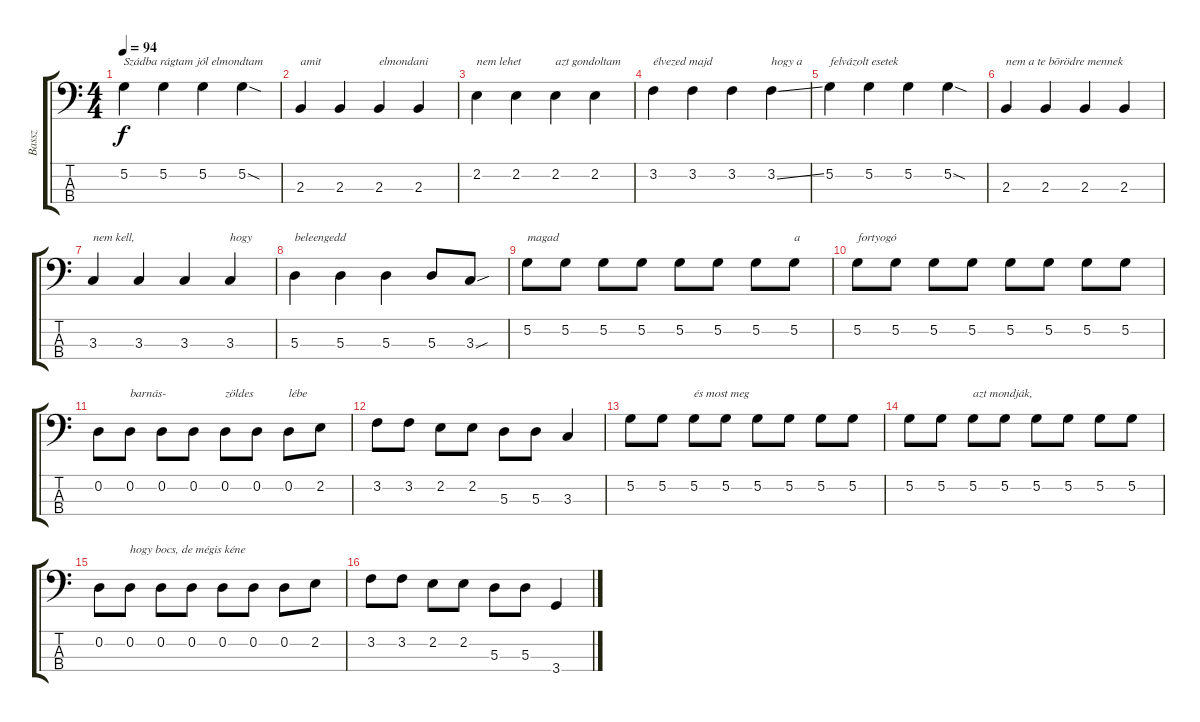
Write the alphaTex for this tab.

\track ("Bassz" "Bassz") {instrument fretlessbass}
\staff {score tabs}
\tuning (G2 D2 A1 E1) {hide}
\ts (4 4)
\tempo 94
\clef f4
\ks c
5.2.4{txt "Szádba rágtam jól elmondtam" dy f instrument fretlessbass} 5.2.4 5.2.4 5.2{sod}.4 |
2.3.4{txt "amit "} 2.3.4 2.3.4{txt "elmondani"} 2.3.4 |
2.2.4{txt "nem lehet"} 2.2.4 2.2.4{txt "azt gondoltam"} 2.2.4 |
3.2.4{txt "élvezed majd"} 3.2.4 3.2.4 3.2{ss}.4{txt "hogy a"} |
5.2.4{txt "felvázolt esetek"} 5.2.4 5.2.4 5.2{sod}.4 |
2.3.4{txt "nem a te bõrödre mennek"} 2.3.4 2.3.4 2.3.4 |
3.3.4{txt "nem kell,"} 3.3.4 3.3.4 3.3.4{txt "hogy"} |
5.3.4{txt "beleengedd"} 5.3.4 5.3.4 5.3.8 3.3{sou}.8 |
5.2.8{txt "magad"} 5.2.8 5.2.8 5.2.8 5.2.8 5.2.8 5.2.8 5.2.8{txt "a"} |
5.2.8{txt "fortyogó"} 5.2.8 5.2.8 5.2.8 5.2.8 5.2.8 5.2.8 5.2.8 |
0.2.8 0.2.8{txt "barnás-"} 0.2.8 0.2.8 0.2.8{txt "zöldes"} 0.2.8 0.2.8{txt "lébe"} 2.2.8 |
3.2.8 3.2.8 2.2.8 2.2.8 5.3.8 5.3.8 3.3.4 |
5.2.8 5.2.8 5.2.8{txt "és most meg"} 5.2.8 5.2.8 5.2.8 5.2.8 5.2.8 |
5.2.8 5.2.8 5.2.8{txt "azt mondják,"} 5.2.8 5.2.8 5.2.8 5.2.8 5.2.8 |
0.2.8 0.2.8{txt "hogy bocs, de mégis kéne"} 0.2.8 0.2.8 0.2.8 0.2.8 0.2.8 2.2.8 |
3.2.8 3.2.8 2.2.8 2.2.8 5.3.8 5.3.8 3.4.4
